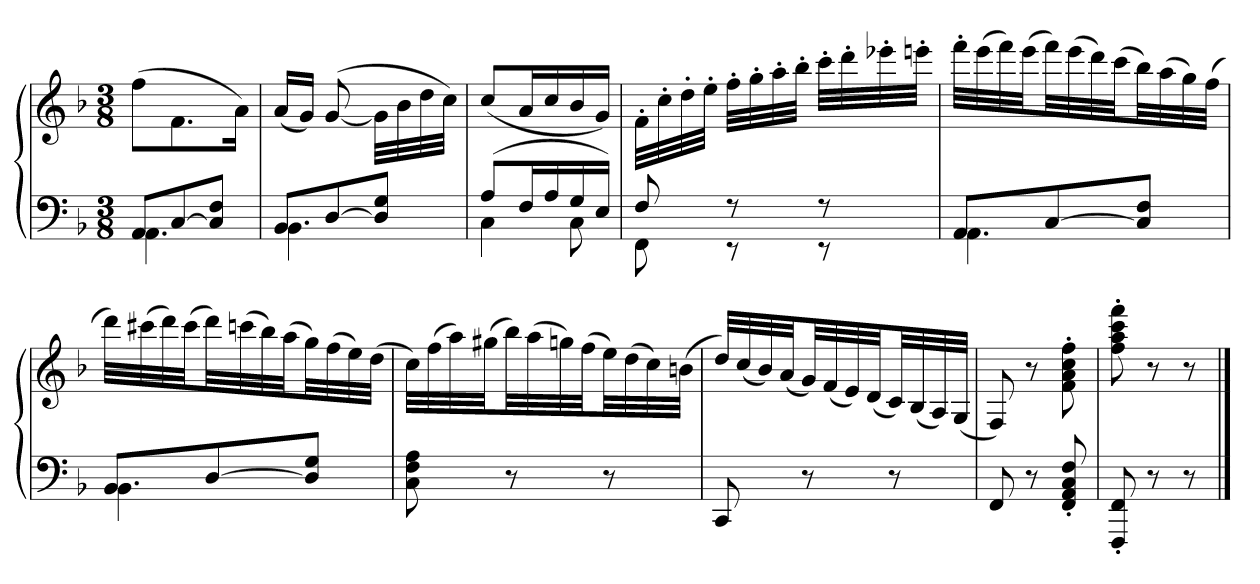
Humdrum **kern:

**kern	**kern
*part1	*part1
*staff2	*staff1
*clefF4	*clefG2
*k[b-]	*k[b-]
*F:	*F:
*M3/8	*M3/8
=	=
*^	*
8AAL	4.AA	(8ffL
[8C	.	8.f
8C] 8FJ	.	.
.	.	16aJk)
=	=	=
8BB-L	4.BB-	(16aLL
.	.	16gJJ)
[8D	.	([8g
8D] 8GJ	.	32gLLL]
.	.	32b-
.	.	32dd
.	.	32ccJJJ)
=	=	=
(8AL	4C	(8ccL
16FL	.	16aL
16A	.	16cc
16G	8C	16b-
16EJJ)	.	16gJJ)
=	=	=
8F	8FF	32f'LLL
.	.	32cc'
.	.	32dd'
.	.	32ee'JJJ
8r	8r	32ff'LLL
.	.	32gg'
.	.	32aa'
.	.	32bb-'JJJ
8r	8r	32ccc'LLL
.	.	32ddd'
.	.	32eee-X'
.	.	32eeen'JJJ
=	=	=
8AAL	4.AA	32fff'LLL
.	.	(32eee
.	.	32fff)
.	.	(32eeeJJ
[8C	.	32fffLL)
.	.	(32eee
.	.	32ddd)
.	.	(32cccJJ
8C] 8FJ	.	32bb-LL)
.	.	(32aa
.	.	32gg)
.	.	(32ffJJJ
=	=	=
8BB-L	4.BB-	32dddLLL)
.	.	(32ccc#X
.	.	32ddd)
.	.	(32ccc#JJ
[8D	.	32dddLL)
.	.	(32cccn
.	.	32bb-)
.	.	(32aaJJ
8D] 8GJ	.	32ggLL)
.	.	(32ff
.	.	32ee)
.	.	(32ddJJJ
*v	*v	*
=	=
8C 8F 8A	32ccLLL)
.	(32ff
.	32aa)
.	(32gg#XJJ
8r	32bb-LL)
.	(32aa
.	32ggn)
.	(32ffJJ
8r	32eeLL)
.	(32dd
.	32cc)
.	(32bnJJJ
=	=
8CC	32ddLLL)
.	(32cc
.	32b-)
.	(32aJJ
8r	32gLL)
.	(32f
.	32e)
.	(32dJJ
8r	32cLL)
.	(32B-
.	32A)
.	(32GJJJ
=	=
8FF	8F)
8r	8r
8FF' 8AA' 8C' 8F'	8f' 8a' 8cc' 8ff'
=	=
8FFF' 8FF'	8ff' 8aa' 8ccc' 8fff'
8r	8r
8r	8r
==	==
*-	*-
